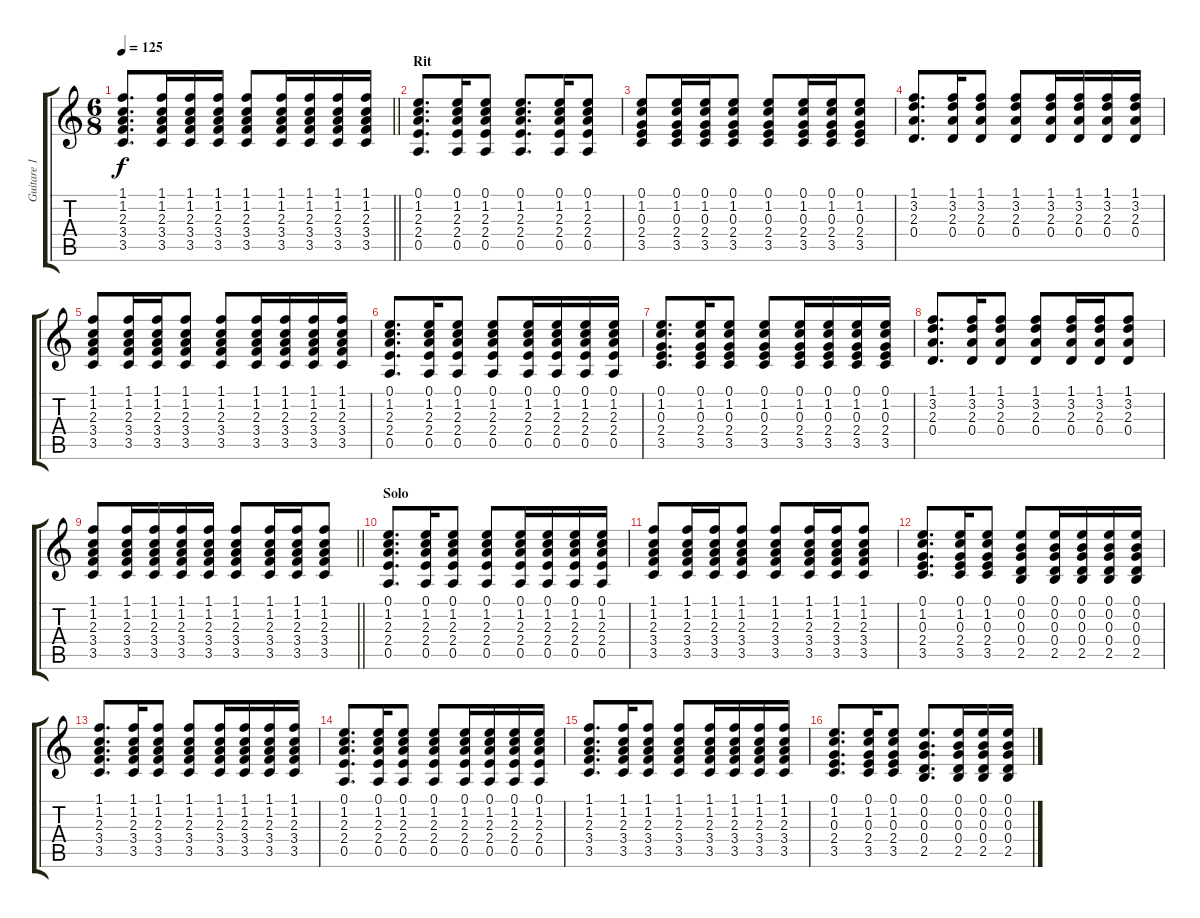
\track ("Guitare 1" "Guitare 1") {instrument acousticguitarnylon}
\staff {score tabs}
\tuning (E4 B3 G3 D3 A2 E2) {hide}
\ts (6 8)
\tempo 125
\clef g2
\barLineRight lightlight
\ks c
(1.1 1.2 2.3 3.4 3.5).8{d dy f} (1.1 1.2 2.3 3.4 3.5).16 (1.1 1.2 2.3 3.4 3.5).16 (1.1 1.2 2.3 3.4 3.5).16 (1.1 1.2 2.3 3.4 3.5).8 (1.1 1.2 2.3 3.4 3.5).16 (1.1 1.2 2.3 3.4 3.5).16 (1.1 1.2 2.3 3.4 3.5).16 (1.1 1.2 2.3 3.4 3.5).16 |
\section ("" "Rit")
(0.1 1.2 2.3 2.4 0.5).8{d} (0.1 1.2 2.3 2.4 0.5).16 (0.1 1.2 2.3 2.4 0.5).8 (0.1 1.2 2.3 2.4 0.5).8{d} (0.1 1.2 2.3 2.4 0.5).16 (0.1 1.2 2.3 2.4 0.5).8 |
(0.1 1.2 0.3 2.4 3.5).8 (0.1 1.2 0.3 2.4 3.5).16 (0.1 1.2 0.3 2.4 3.5).16 (0.1 1.2 0.3 2.4 3.5).8 (0.1 1.2 0.3 2.4 3.5).8 (0.1 1.2 0.3 2.4 3.5).16 (0.1 1.2 0.3 2.4 3.5).16 (0.1 1.2 0.3 2.4 3.5).8 |
(1.1 3.2 2.3 0.4).8{d} (1.1 3.2 2.3 0.4).16 (1.1 3.2 2.3 0.4).8 (1.1 3.2 2.3 0.4).8 (1.1 3.2 2.3 0.4).16 (1.1 3.2 2.3 0.4).16 (1.1 3.2 2.3 0.4).16 (1.1 3.2 2.3 0.4).16 |
(1.1 1.2 2.3 3.4 3.5).8 (1.1 1.2 2.3 3.4 3.5).16 (1.1 1.2 2.3 3.4 3.5).16 (1.1 1.2 2.3 3.4 3.5).8 (1.1 1.2 2.3 3.4 3.5).8 (1.1 1.2 2.3 3.4 3.5).16 (1.1 1.2 2.3 3.4 3.5).16 (1.1 1.2 2.3 3.4 3.5).16 (1.1 1.2 2.3 3.4 3.5).16 |
(0.1 1.2 2.3 2.4 0.5).8{d} (0.1 1.2 2.3 2.4 0.5).16 (0.1 1.2 2.3 2.4 0.5).8 (0.1 1.2 2.3 2.4 0.5).8 (0.1 1.2 2.3 2.4 0.5).16 (0.1 1.2 2.3 2.4 0.5).16 (0.1 1.2 2.3 2.4 0.5).16 (0.1 1.2 2.3 2.4 0.5).16 |
(0.1 1.2 0.3 2.4 3.5).8{d} (0.1 1.2 0.3 2.4 3.5).16 (0.1 1.2 0.3 2.4 3.5).8 (0.1 1.2 0.3 2.4 3.5).8 (0.1 1.2 0.3 2.4 3.5).16 (0.1 1.2 0.3 2.4 3.5).16 (0.1 1.2 0.3 2.4 3.5).16 (0.1 1.2 0.3 2.4 3.5).16 |
(1.1 3.2 2.3 0.4).8{d} (1.1 3.2 2.3 0.4).16 (1.1 3.2 2.3 0.4).8 (1.1 3.2 2.3 0.4).8 (1.1 3.2 2.3 0.4).16 (1.1 3.2 2.3 0.4).16 (1.1 3.2 2.3 0.4).8 |
\barLineRight lightlight
(1.1 1.2 2.3 3.4 3.5).8 (1.1 1.2 2.3 3.4 3.5).16 (1.1 1.2 2.3 3.4 3.5).16 (1.1 1.2 2.3 3.4 3.5).16 (1.1 1.2 2.3 3.4 3.5).16 (1.1 1.2 2.3 3.4 3.5).8 (1.1 1.2 2.3 3.4 3.5).16 (1.1 1.2 2.3 3.4 3.5).16 (1.1 1.2 2.3 3.4 3.5).8 |
\section ("" "Solo")
(0.1 1.2 2.3 2.4 0.5).8{d} (0.1 1.2 2.3 2.4 0.5).16 (0.1 1.2 2.3 2.4 0.5).8 (0.1 1.2 2.3 2.4 0.5).8 (0.1 1.2 2.3 2.4 0.5).16 (0.1 1.2 2.3 2.4 0.5).16 (0.1 1.2 2.3 2.4 0.5).16 (0.1 1.2 2.3 2.4 0.5).16 |
(1.1 1.2 2.3 3.4 3.5).8 (1.1 1.2 2.3 3.4 3.5).16 (1.1 1.2 2.3 3.4 3.5).16 (1.1 1.2 2.3 3.4 3.5).8 (1.1 1.2 2.3 3.4 3.5).8 (1.1 1.2 2.3 3.4 3.5).16 (1.1 1.2 2.3 3.4 3.5).16 (1.1 1.2 2.3 3.4 3.5).8 |
(0.1 1.2 0.3 2.4 3.5).8{d} (0.1 1.2 0.3 2.4 3.5).16 (0.1 1.2 0.3 2.4 3.5).8 (0.1 0.2 0.3 0.4 2.5).8 (0.1 0.2 0.3 0.4 2.5).16 (0.1 0.2 0.3 0.4 2.5).16 (0.1 0.2 0.3 0.4 2.5).16 (0.1 0.2 0.3 0.4 2.5).16 |
(1.1 1.2 2.3 3.4 3.5).8{d} (1.1 1.2 2.3 3.4 3.5).16 (1.1 1.2 2.3 3.4 3.5).8 (1.1 1.2 2.3 3.4 3.5).8 (1.1 1.2 2.3 3.4 3.5).16 (1.1 1.2 2.3 3.4 3.5).16 (1.1 1.2 2.3 3.4 3.5).16 (1.1 1.2 2.3 3.4 3.5).16 |
(0.1 1.2 2.3 2.4 0.5).8{d} (0.1 1.2 2.3 2.4 0.5).16 (0.1 1.2 2.3 2.4 0.5).8 (0.1 1.2 2.3 2.4 0.5).8 (0.1 1.2 2.3 2.4 0.5).16 (0.1 1.2 2.3 2.4 0.5).16 (0.1 1.2 2.3 2.4 0.5).16 (0.1 1.2 2.3 2.4 0.5).16 |
(1.1 1.2 2.3 3.4 3.5).8{d} (1.1 1.2 2.3 3.4 3.5).16 (1.1 1.2 2.3 3.4 3.5).8 (1.1 1.2 2.3 3.4 3.5).8 (1.1 1.2 2.3 3.4 3.5).16 (1.1 1.2 2.3 3.4 3.5).16 (1.1 1.2 2.3 3.4 3.5).16 (1.1 1.2 2.3 3.4 3.5).16 |
(0.1 1.2 0.3 2.4 3.5).8{d} (0.1 1.2 0.3 2.4 3.5).16 (0.1 1.2 0.3 2.4 3.5).8 (0.1 0.2 0.3 0.4 2.5).8{d} (0.1 0.2 0.3 0.4 2.5).16 (0.1 0.2 0.3 0.4 2.5).16 (0.1 0.2 0.3 0.4 2.5).16
